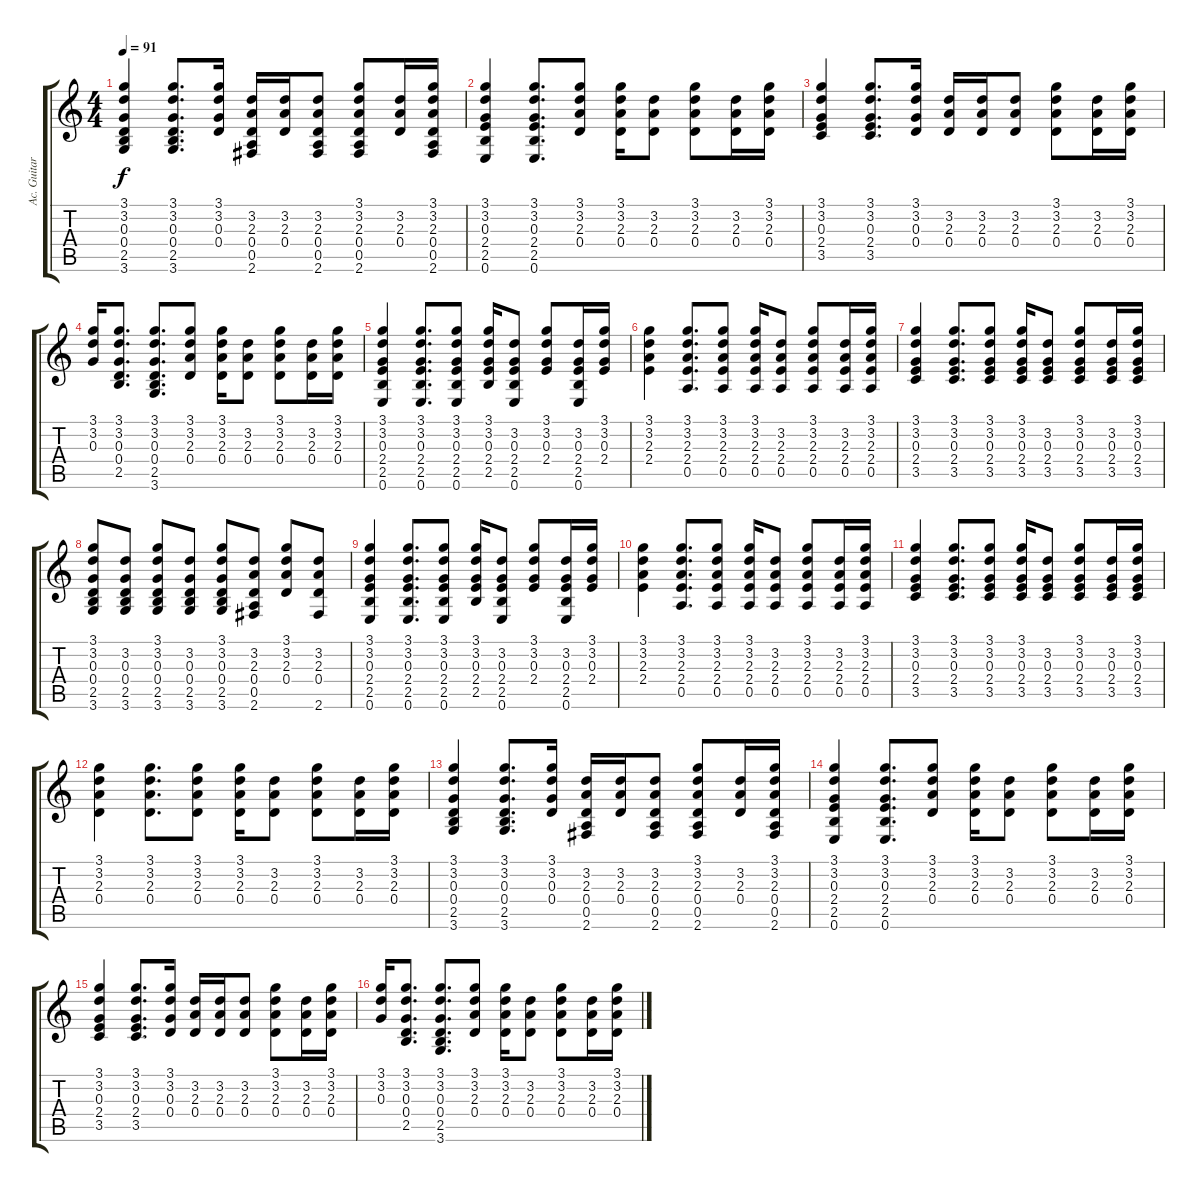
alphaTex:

\track ("Ac. Guitar" "Ac. Guitar") {instrument acousticguitarsteel}
\staff {score tabs}
\tuning (E4 B3 G3 D3 A2 E2) {hide}
\ts (4 4)
\tempo 91
\clef g2
\ks c
(3.1 3.2 0.3 0.4 2.5 3.6).4{dy f} (3.1 3.2 0.3 0.4 2.5 3.6).8{d} (3.1 3.2 0.3 0.4).16 (3.2 2.3 0.4 0.5 2.6).16 (3.2 2.3 0.4).16 (3.2 2.3 0.4 0.5 2.6).8 (3.1 3.2 2.3 0.4 0.5 2.6).8 (3.2 2.3 0.4).16 (3.1 3.2 2.3 0.4 0.5 2.6).16 |
(3.1 3.2 0.3 2.4 2.5 0.6).4 (3.1 3.2 0.3 2.4 2.5 0.6).8{d} (3.1 3.2 2.3 0.4).8 (3.1 3.2 2.3 0.4).16 (3.2 2.3 0.4).8 (3.1 3.2 2.3 0.4).8 (3.2 2.3 0.4).16 (3.1 3.2 2.3 0.4).16 |
(3.1 3.2 0.3 2.4 3.5).4 (3.1 3.2 0.3 2.4 3.5).8{d} (3.1 3.2 0.3 0.4).16 (3.2 2.3 0.4).16 (3.2 2.3 0.4).16 (3.2 2.3 0.4).8 (3.1 3.2 2.3 0.4).8 (3.2 2.3 0.4).16 (3.1 3.2 2.3 0.4).16 |
(3.1 3.2 0.3).16 (3.1 3.2 0.3 0.4 2.5).8{d} (3.1 3.2 0.3 0.4 2.5 3.6).8{d} (3.1 3.2 2.3 0.4).8 (3.1 3.2 2.3 0.4).16 (3.2 2.3 0.4).8 (3.1 3.2 2.3 0.4).8 (3.2 2.3 0.4).16 (3.1 3.2 2.3 0.4).16 |
(3.1 3.2 0.3 2.4 2.5 0.6).4 (3.1 3.2 0.3 2.4 2.5 0.6).8{d} (3.1 3.2 0.3 2.4 2.5 0.6).8 (3.1 3.2 0.3 2.4 2.5).16 (3.2 0.3 2.4 2.5 0.6).8 (3.1 3.2 0.3 2.4).8 (3.2 0.3 2.4 2.5 0.6).16 (3.1 3.2 0.3 2.4).16 |
(3.1 3.2 2.3 2.4).4 (3.1 3.2 2.3 2.4 0.5).8{d} (3.1 3.2 2.3 2.4 0.5).8 (3.1 3.2 2.3 2.4 0.5).16 (3.2 2.3 2.4 0.5).8 (3.1 3.2 2.3 2.4 0.5).8 (3.2 2.3 2.4 0.5).16 (3.1 3.2 2.3 2.4 0.5).16 |
(3.1 3.2 0.3 2.4 3.5).4 (3.1 3.2 0.3 2.4 3.5).8{d} (3.1 3.2 0.3 2.4 3.5).8 (3.1 3.2 0.3 2.4 3.5).16 (3.2 0.3 2.4 3.5).8 (3.1 3.2 0.3 2.4 3.5).8 (3.2 0.3 2.4 3.5).16 (3.1 3.2 0.3 2.4 3.5).16 |
(3.1 3.2 0.3 0.4 2.5 3.6).8 (3.2 0.3 0.4 2.5 3.6).8 (3.1 3.2 0.3 0.4 2.5 3.6).8 (3.2 0.3 0.4 2.5 3.6).8 (3.1 3.2 0.3 0.4 2.5 3.6).8 (3.2 2.3 0.4 0.5 2.6).8 (3.1 3.2 2.3 0.4).8 (3.2 2.3 0.4 2.6).8 |
(3.1 3.2 0.3 2.4 2.5 0.6).4 (3.1 3.2 0.3 2.4 2.5 0.6).8{d} (3.1 3.2 0.3 2.4 2.5 0.6).8 (3.1 3.2 0.3 2.4 2.5).16 (3.2 0.3 2.4 2.5 0.6).8 (3.1 3.2 0.3 2.4).8 (3.2 0.3 2.4 2.5 0.6).16 (3.1 3.2 0.3 2.4).16 |
(3.1 3.2 2.3 2.4).4 (3.1 3.2 2.3 2.4 0.5).8{d} (3.1 3.2 2.3 2.4 0.5).8 (3.1 3.2 2.3 2.4 0.5).16 (3.2 2.3 2.4 0.5).8 (3.1 3.2 2.3 2.4 0.5).8 (3.2 2.3 2.4 0.5).16 (3.1 3.2 2.3 2.4 0.5).16 |
(3.1 3.2 0.3 2.4 3.5).4 (3.1 3.2 0.3 2.4 3.5).8{d} (3.1 3.2 0.3 2.4 3.5).8 (3.1 3.2 0.3 2.4 3.5).16 (3.2 0.3 2.4 3.5).8 (3.1 3.2 0.3 2.4 3.5).8 (3.2 0.3 2.4 3.5).16 (3.1 3.2 0.3 2.4 3.5).16 |
(3.1 3.2 2.3 0.4).4 (3.1 3.2 2.3 0.4).8{d} (3.1 3.2 2.3 0.4).8 (3.1 3.2 2.3 0.4).16 (3.2 2.3 0.4).8 (3.1 3.2 2.3 0.4).8 (3.2 2.3 0.4).16 (3.1 3.2 2.3 0.4).16 |
(3.1 3.2 0.3 0.4 2.5 3.6).4 (3.1 3.2 0.3 0.4 2.5 3.6).8{d} (3.1 3.2 0.3 0.4).16 (3.2 2.3 0.4 0.5 2.6).16 (3.2 2.3 0.4).16 (3.2 2.3 0.4 0.5 2.6).8 (3.1 3.2 2.3 0.4 0.5 2.6).8 (3.2 2.3 0.4).16 (3.1 3.2 2.3 0.4 0.5 2.6).16 |
(3.1 3.2 0.3 2.4 2.5 0.6).4 (3.1 3.2 0.3 2.4 2.5 0.6).8{d} (3.1 3.2 2.3 0.4).8 (3.1 3.2 2.3 0.4).16 (3.2 2.3 0.4).8 (3.1 3.2 2.3 0.4).8 (3.2 2.3 0.4).16 (3.1 3.2 2.3 0.4).16 |
(3.1 3.2 0.3 2.4 3.5).4 (3.1 3.2 0.3 2.4 3.5).8{d} (3.1 3.2 0.3 0.4).16 (3.2 2.3 0.4).16 (3.2 2.3 0.4).16 (3.2 2.3 0.4).8 (3.1 3.2 2.3 0.4).8 (3.2 2.3 0.4).16 (3.1 3.2 2.3 0.4).16 |
(3.1 3.2 0.3).16 (3.1 3.2 0.3 0.4 2.5).8{d} (3.1 3.2 0.3 0.4 2.5 3.6).8{d} (3.1 3.2 2.3 0.4).8 (3.1 3.2 2.3 0.4).16 (3.2 2.3 0.4).8 (3.1 3.2 2.3 0.4).8 (3.2 2.3 0.4).16 (3.1 3.2 2.3 0.4).16
